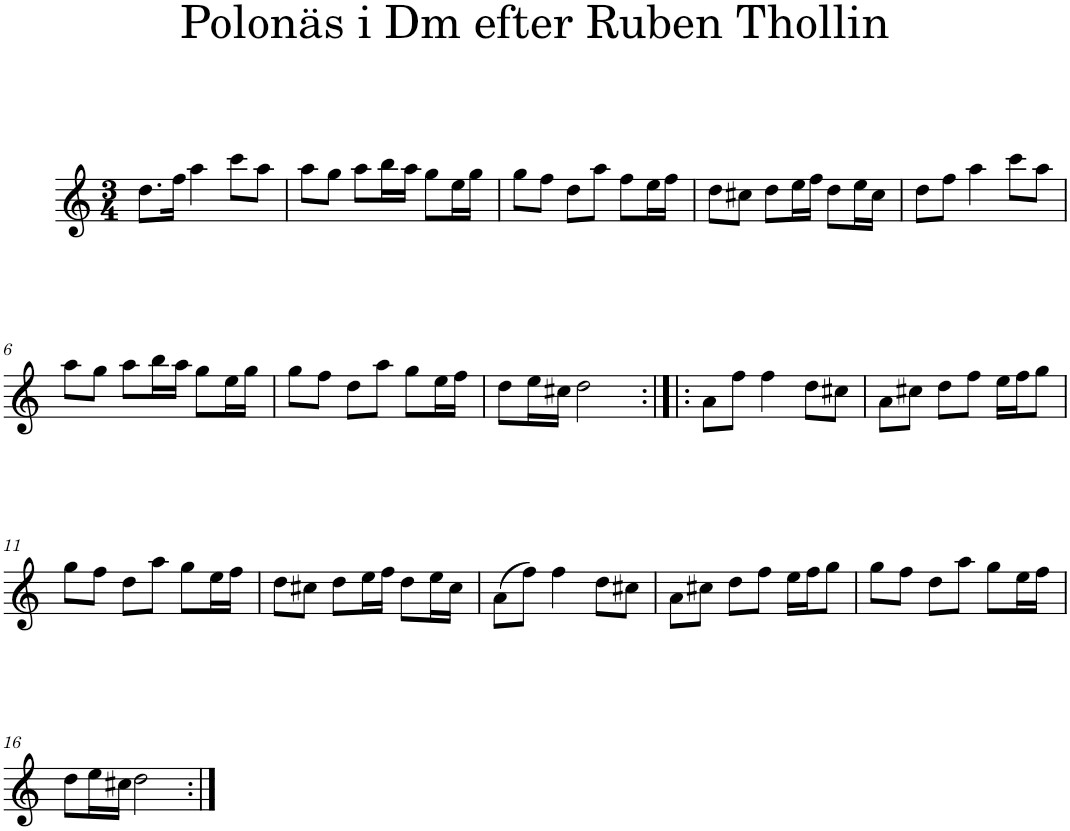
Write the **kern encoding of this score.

**kern
*part1
*staff1
*I"Piano
*I'Pno
*clefG2
*k[]
*M3/4
=1
8.dd\L
16ff\Jk
4aa\
8ccc\L
8aa\J
=2
8aa\L
8gg\J
8aa\L
16bb\L
16aa\JJ
8gg\L
16ee\L
16gg\JJ
=3
8gg\L
8ff\J
8dd\L
8aa\J
8ff\L
16ee\L
16ff\JJ
=4
8dd\L
8cc#X\J
8dd\L
16ee\L
16ff\JJ
8dd\L
16ee\L
16cc#\JJ
=5
8dd\L
8ff\J
4aa\
8ccc\L
8aa\J
!!LO:LB:g=z
=6
8aa\L
8gg\J
8aa\L
16bb\L
16aa\JJ
8gg\L
16ee\L
16gg\JJ
=7
8gg\L
8ff\J
8dd\L
8aa\J
8gg\L
16ee\L
16ff\JJ
=8
8dd\L
16ee\L
16cc#X\JJ
2dd\
=9:|!|:
8a\L
8ff\J
4ff\
8dd\L
8cc#X\J
=10
8a\L
8cc#X\J
8dd\L
8ff\J
16ee\LL
16ff\J
8gg\J
!!LO:LB:g=z
=11
8gg\L
8ff\J
8dd\L
8aa\J
8gg\L
16ee\L
16ff\JJ
=12
8dd\L
8cc#X\J
8dd\L
16ee\L
16ff\JJ
8dd\L
16ee\L
16cc#\JJ
=13
(8a\L
8ff\J)
4ff\
8dd\L
8cc#X\J
=14
8a\L
8cc#X\J
8dd\L
8ff\J
16ee\LL
16ff\J
8gg\J
=15
8gg\L
8ff\J
8dd\L
8aa\J
8gg\L
16ee\L
16ff\JJ
!!LO:LB:g=z
=16
8dd\L
16ee\L
16cc#X\JJ
2dd\
=:|!
*-
